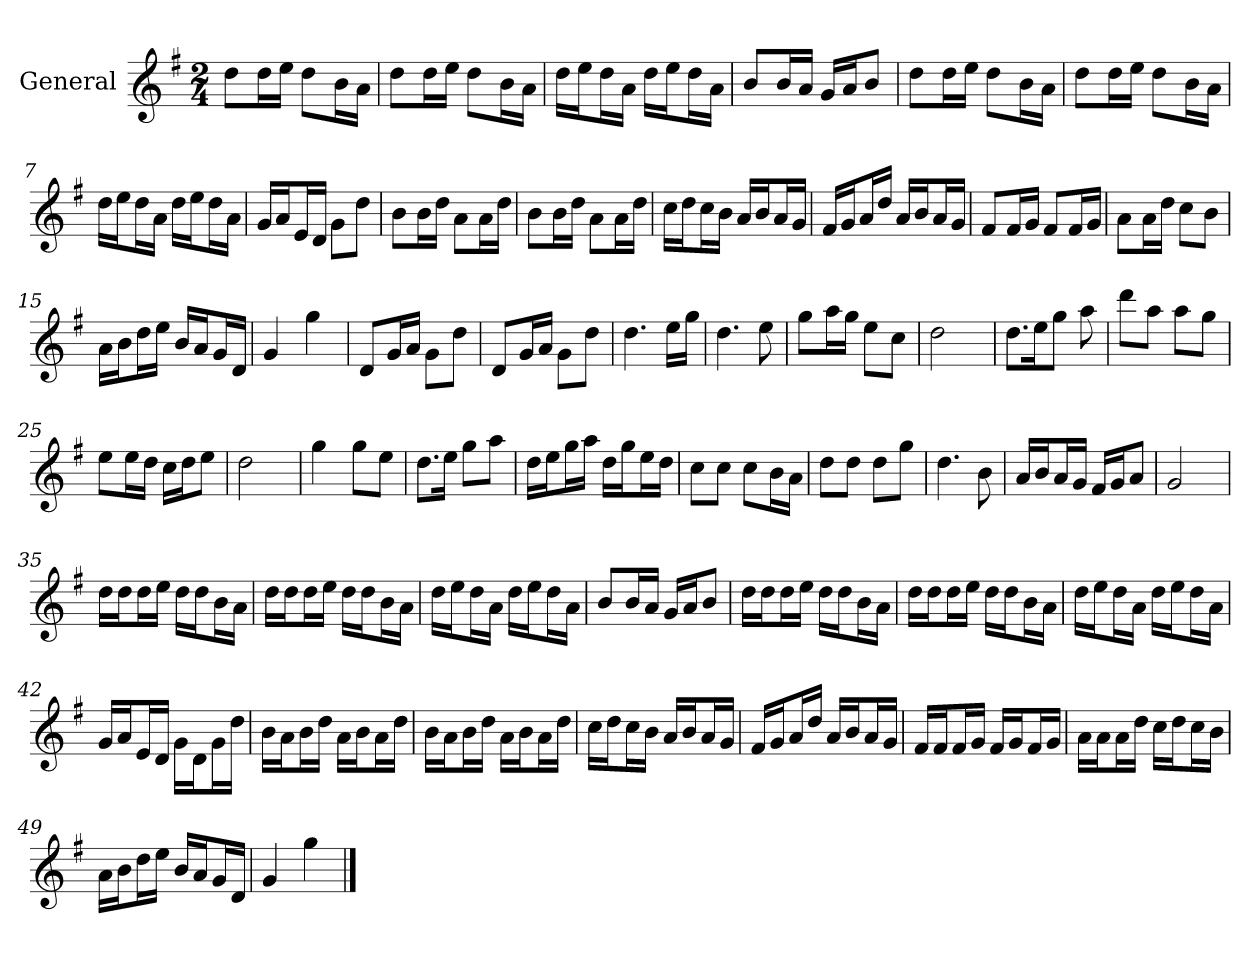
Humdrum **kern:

**kern
*part1
*staff1
*I"General
*clefG2
*k[f#]
*M2/4
*MM96
=1
8dd\L
16dd\L
16ee\JJ
8dd\L
16b\L
16a\JJ
=2
8dd\L
16dd\L
16ee\JJ
8dd\L
16b\L
16a\JJ
=3
16dd\LL
16ee\J
16dd\L
16a\JJ
16dd\LL
16ee\J
16dd\L
16a\JJ
=4
8b/L
16b/L
16a/JJ
16g/LL
16a/J
8b/J
=5
8dd\L
16dd\L
16ee\JJ
8dd\L
16b\L
16a\JJ
=6
8dd\L
16dd\L
16ee\JJ
8dd\L
16b\L
16a\JJ
=7
16dd\LL
16ee\J
16dd\L
16a\JJ
16dd\LL
16ee\J
16dd\L
16a\JJ
=8
16g/LL
16a/J
16e/L
16d/JJ
8g\L
8dd\J
=9
8b\L
16b\L
16dd\JJ
8a\L
16a\L
16dd\JJ
=10
8b\L
16b\L
16dd\JJ
8a\L
16a\L
16dd\JJ
=11
16cc\LL
16dd\J
16cc\L
16b\JJ
16a/LL
16b/J
16a/L
16g/JJ
=12
16f#/LL
16g/J
16a/L
16dd/JJ
16a/LL
16b/J
16a/L
16g/JJ
=13
8f#/L
16f#/L
16g/JJ
8f#/L
16f#/L
16g/JJ
=14
8a\L
16a\L
16dd\JJ
8cc\L
8b\J
=15
16a\LL
16b\J
16dd\L
16ee\JJ
16b/LL
16a/J
16g/L
16d/JJ
=16
4g
4gg
=17
8d/L
16g/L
16a/JJ
8g\L
8dd\J
=18
8d/L
16g/L
16a/JJ
8g\L
8dd\J
=19
!LO:N:vis=4.
4dd
16ee\LL
16gg\JJ
=20
!LO:N:vis=4.
4dd
8ee
=21
8gg\L
16aa\L
16gg\JJ
8ee\L
8cc\J
=22
2dd
=23
!LO:N:vis=8.
8dd\L
16ee\K
8gg\J
8aa
=24
8ddd\L
8aa\J
8aa\L
8gg\J
=25
8ee\L
16ee\L
16dd\JJ
16cc\LL
16dd\J
8ee\J
=26
2dd
=27
4gg
8gg\L
8ee\J
=28
!LO:N:vis=8.
8dd\L
16ee\Jk
8gg\L
8aa\J
=29
16dd\LL
16ee\J
16gg\L
16aa\JJ
16dd\LL
16gg\J
16ee\L
16dd\JJ
=30
8cc\L
8cc\J
8cc\L
16b\L
16a\JJ
=31
8dd\L
8dd\J
8dd\L
8gg\J
=32
!LO:N:vis=4.
4dd
8b
=33
16a/LL
16b/J
16a/L
16g/JJ
16f#/LL
16g/J
8a/J
=34
2g
=35
16dd\LL
16dd\J
16dd\L
16ee\JJ
16dd\LL
16dd\J
16b\L
16a\JJ
=36
16dd\LL
16dd\J
16dd\L
16ee\JJ
16dd\LL
16dd\J
16b\L
16a\JJ
=37
16dd\LL
16ee\J
16dd\L
16a\JJ
16dd\LL
16ee\J
16dd\L
16a\JJ
=38
8b/L
16b/L
16a/JJ
16g/LL
16a/J
8b/J
=39
16dd\LL
16dd\J
16dd\L
16ee\JJ
16dd\LL
16dd\J
16b\L
16a\JJ
=40
16dd\LL
16dd\J
16dd\L
16ee\JJ
16dd\LL
16dd\J
16b\L
16a\JJ
=41
16dd\LL
16ee\J
16dd\L
16a\JJ
16dd\LL
16ee\J
16dd\L
16a\JJ
=42
16g/LL
16a/J
16e/L
16d/JJ
16g\LL
16d\J
16g\L
16dd\JJ
=43
16b\LL
16a\J
16b\L
16dd\JJ
16a\LL
16b\J
16a\L
16dd\JJ
=44
16b\LL
16a\J
16b\L
16dd\JJ
16a\LL
16b\J
16a\L
16dd\JJ
=45
16cc\LL
16dd\J
16cc\L
16b\JJ
16a/LL
16b/J
16a/L
16g/JJ
=46
16f#/LL
16g/J
16a/L
16dd/JJ
16a/LL
16b/J
16a/L
16g/JJ
=47
16f#/LL
16f#/J
16f#/L
16g/JJ
16f#/LL
16g/J
16f#/L
16g/JJ
=48
16a\LL
16a\J
16a\L
16dd\JJ
16cc\LL
16dd\J
16cc\L
16b\JJ
=49
16a\LL
16b\J
16dd\L
16ee\JJ
16b/LL
16a/J
16g/L
16d/JJ
=50
4g
4gg
==
*-
